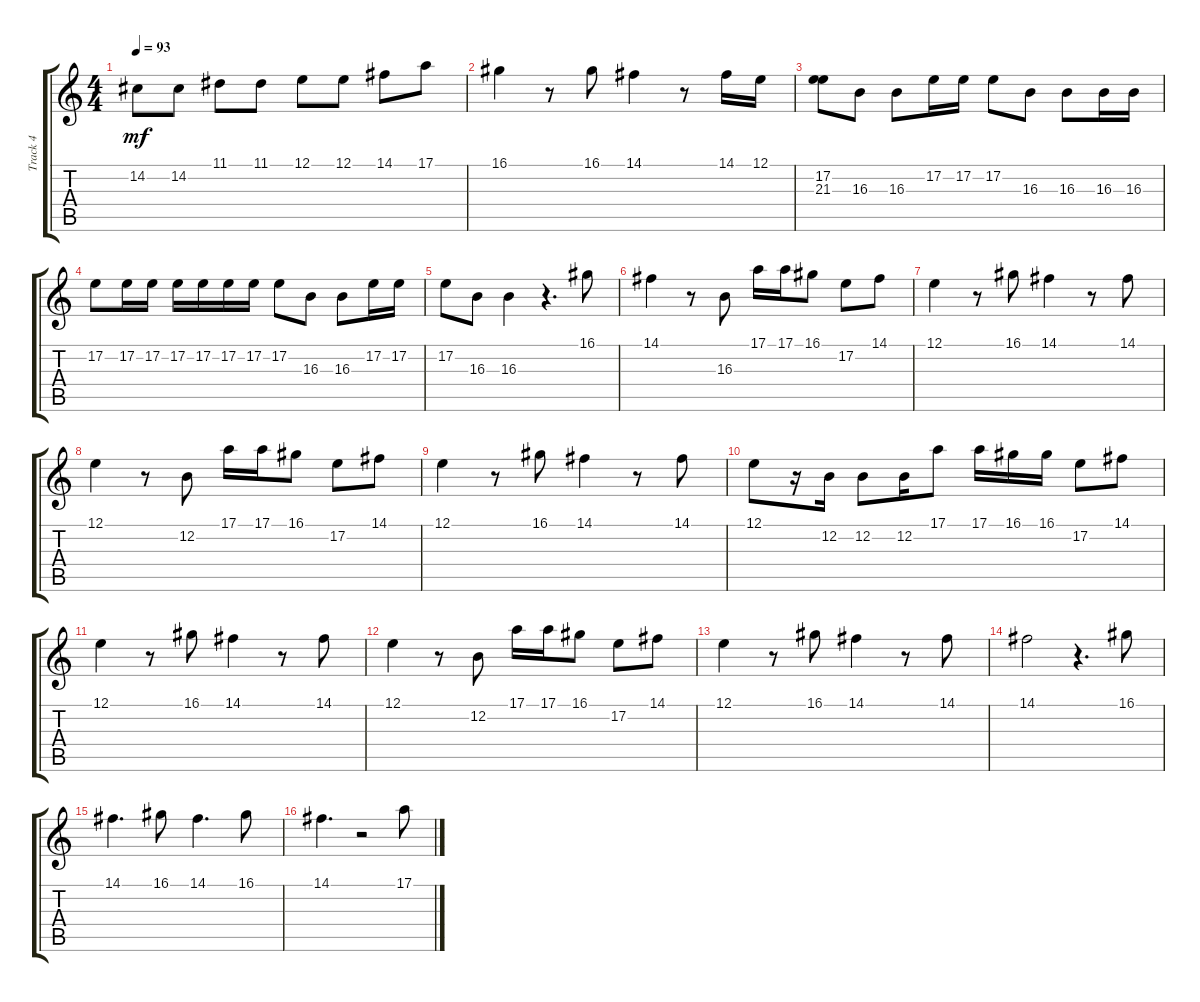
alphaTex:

\track ("Track 4" "Track 4") {instrument flute}
\staff {score tabs}
\tuning (E4 B3 G3 D3 A2 E2) {hide}
\ts (4 4)
\tempo 93
\clef g2
\ks c
14.2.8{dy mf} 14.2.8 11.1.8 11.1.8 12.1.8 12.1.8 14.1.8 17.1.8 |
16.1.4 r.8 16.1.8 14.1.4 r.8 14.1.16 12.1.16 |
(17.2 21.3).8 16.3.8 16.3.8 17.2.16 17.2.16 17.2.8 16.3.8 16.3.8 16.3.16 16.3.16 |
17.2.8 17.2.16 17.2.16 17.2.16 17.2.16 17.2.16 17.2.16 17.2.8 16.3.8 16.3.8 17.2.16 17.2.16 |
17.2.8 16.3.8 16.3.4 r.4{d} 16.1.8 |
14.1.4 r.8 16.3.8 17.1.16 17.1.16 16.1.8 17.2.8 14.1.8 |
12.1.4 r.8 16.1.8 14.1.4 r.8 14.1.8 |
12.1.4 r.8 12.2.8 17.1.16 17.1.16 16.1.8 17.2.8 14.1.8 |
12.1.4 r.8 16.1.8 14.1.4 r.8 14.1.8 |
12.1.8 r.16 12.2.16 12.2.8 12.2.16 17.1.8 17.1.16 16.1.16 16.1.16 17.2.8 14.1.8 |
12.1.4 r.8 16.1.8 14.1.4 r.8 14.1.8 |
12.1.4 r.8 12.2.8 17.1.16 17.1.16 16.1.8 17.2.8 14.1.8 |
12.1.4 r.8 16.1.8 14.1.4 r.8 14.1.8 |
14.1.2 r.4{d} 16.1.8 |
14.1.4{d} 16.1.8{balance 0} 14.1.4{d} 16.1.8{balance 10} |
14.1.4{d balance 16} r.2 17.1.8{balance 8}
